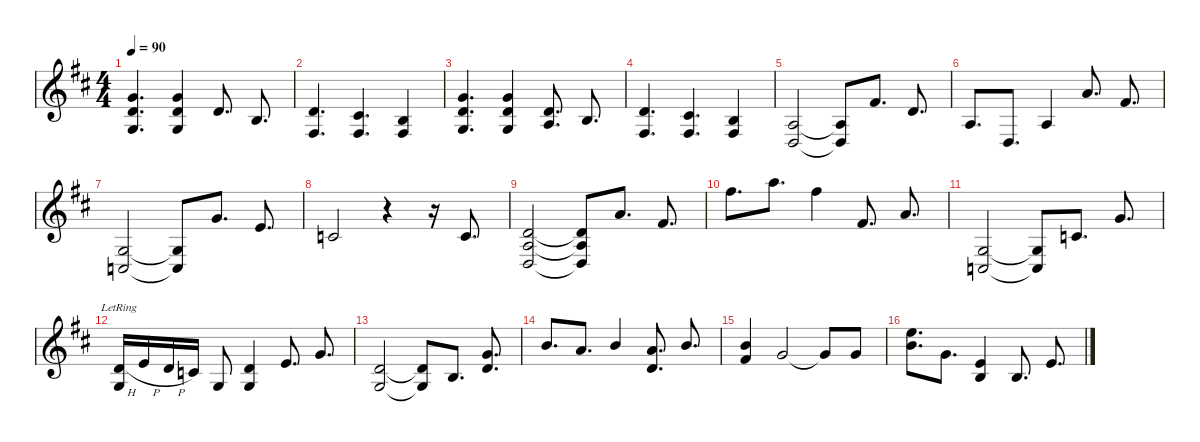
\defaultSystemsLayout 4
\hideDynamics
\bracketExtendMode nobrackets
\singleTrackTrackNamePolicy hidden
\multiTrackTrackNamePolicy hidden
\otherSystemsTrackNameOrientation horizontal
\track ("Piano" "pno.") {instrument acousticgrandpiano}
\staff {score}
\tuning (E4 B3 G3 D3 A2 E2)
\ts (4 4)
\tempo 90
\clef g2
\ks bminor
(8.2{acc forcenatural} 7.3{acc forcenatural} 5.4{acc forcenatural}).4{d dy f beam Up} (8.2{acc forcenatural} 7.3{acc forcenatural} 5.4{acc forcenatural}).4{dy mp beam Up} 7.3{acc forcenatural}.8{d dy mf beam Up} 4.3{acc forcenatural}.8{d dy ff beam Up} |
(7.3{acc forcenatural} 4.4{acc #}).4{d dy f} (6.3{acc #} 4.4{acc #}).4{d} (4.3{acc forcenatural} 4.4{acc #}).4 |
(8.2{acc forcenatural} 7.3{acc forcenatural} 5.4{acc forcenatural}).4{d beam Up} (8.2{acc forcenatural} 7.3{acc forcenatural} 5.4{acc forcenatural}).4{dy mp beam Up} (3.2{acc forcenatural} 2.3{acc forcenatural}).8{d dy mf beam Up} 4.3{acc forcenatural}.8{d dy ff beam Up} |
(7.3{acc forcenatural} 4.4{acc #}).4{d dy f} (6.3{acc #} 4.4{acc #}).4{d} (4.3{acc forcenatural} 4.4{acc #}).4 |
(2.3{acc forcenatural} 0.4{acc forcenatural}).2{beam Up} (2.3{t acc forcenatural} 0.4{t acc forcenatural}).8{beam Up} 11.3{acc #}.8{d} 7.3{acc forcenatural}.8{d beam Up} |
2.3{acc forcenatural}.8{d beam Up} 0.4{acc forcenatural}.8{d beam Up} 2.3{acc forcenatural}.4{beam Up} 14.3{acc forcenatural}.8{d beam Up} 11.3{acc #}.8{d} |
(5.4{acc forcenatural} 3.5{acc forcenatural}).2{beam Up} (5.4{t acc forcenatural} 3.5{t acc forcenatural}).8{beam Up} 12.3{acc forcenatural}.8{d dy mp beam Up} 9.3{acc forcenatural}.8{d dy p beam Up} |
10.4{acc forcenatural}.2{dy mp beam Up} r.4{beam Up} r.16{beam Up} 10.4{acc forcenatural}.8{d dy mf beam Up} |
(3.2{acc forcenatural} 2.3{acc forcenatural} 0.4{acc forcenatural}).2{beam Up} (3.2{t acc forcenatural} 2.3{t acc forcenatural} 0.4{t acc forcenatural}).8{dy f beam Up} 14.3{acc forcenatural}.8{d dy mf beam Up} 11.3{acc #}.8{d} |
14.1{acc #}.8{d} 17.1{acc forcenatural}.8{d beam Down} 14.1{acc #}.4 11.3{acc #}.8{d} 14.3{acc forcenatural}.8{d beam Up} |
(5.4{acc forcenatural} 3.5{acc forcenatural}).2{dy f beam Up} (5.4{t acc forcenatural} 3.5{t acc forcenatural}).8{beam Up} 10.4{acc forcenatural}.8{d beam Up} 12.3{acc forcenatural}.8{d dy mp beam Up} |
(7.3{h acc forcenatural} 5.4{lr acc forcenatural}).16{dy f beam Up} 9.3{h acc forcenatural}.16{beam Up} 7.3{h acc forcenatural}.16{beam Up} 5.3{acc forcenatural}.16{beam Up} 5.4{acc forcenatural}.8{beam Up} (7.3{acc forcenatural} 5.4{acc forcenatural}).4{beam Up} 9.3{acc forcenatural}.8{d dy mf beam Up} 12.3{acc forcenatural}.8{d beam Up} |
(7.3{acc forcenatural} 5.4{acc forcenatural}).2{beam Up} (7.3{t acc forcenatural} 5.4{t acc forcenatural}).8{beam Up} 4.3{acc forcenatural}.8{d beam Up} (8.2{acc forcenatural} 7.3{acc forcenatural}).8{d dy mp beam Up} |
12.2{acc forcenatural}.8{d dy mf beam Up} 10.2{acc forcenatural}.8{d beam Up} 12.2{acc forcenatural}.4{beam Up} (10.2{acc forcenatural} 7.3{acc forcenatural}).8{d beam Up} 12.2{acc forcenatural}.8{d beam Up} |
(12.2{acc forcenatural} 11.3{acc #}).4 12.3{acc forcenatural}.2{dy p beam Up} 12.3{t acc forcenatural}.8{dy f beam Up} 12.3{acc forcenatural}.8{dy mf beam Up} |
(12.1{acc forcenatural} 12.2{acc forcenatural}).8{d beam Down} 12.3{acc forcenatural}.8{d beam Down} (9.3{acc forcenatural} 9.4{acc forcenatural}).4{beam Up} 9.4{acc forcenatural}.8{d dy p beam Up} 9.3{acc forcenatural}.8{d beam Up}
